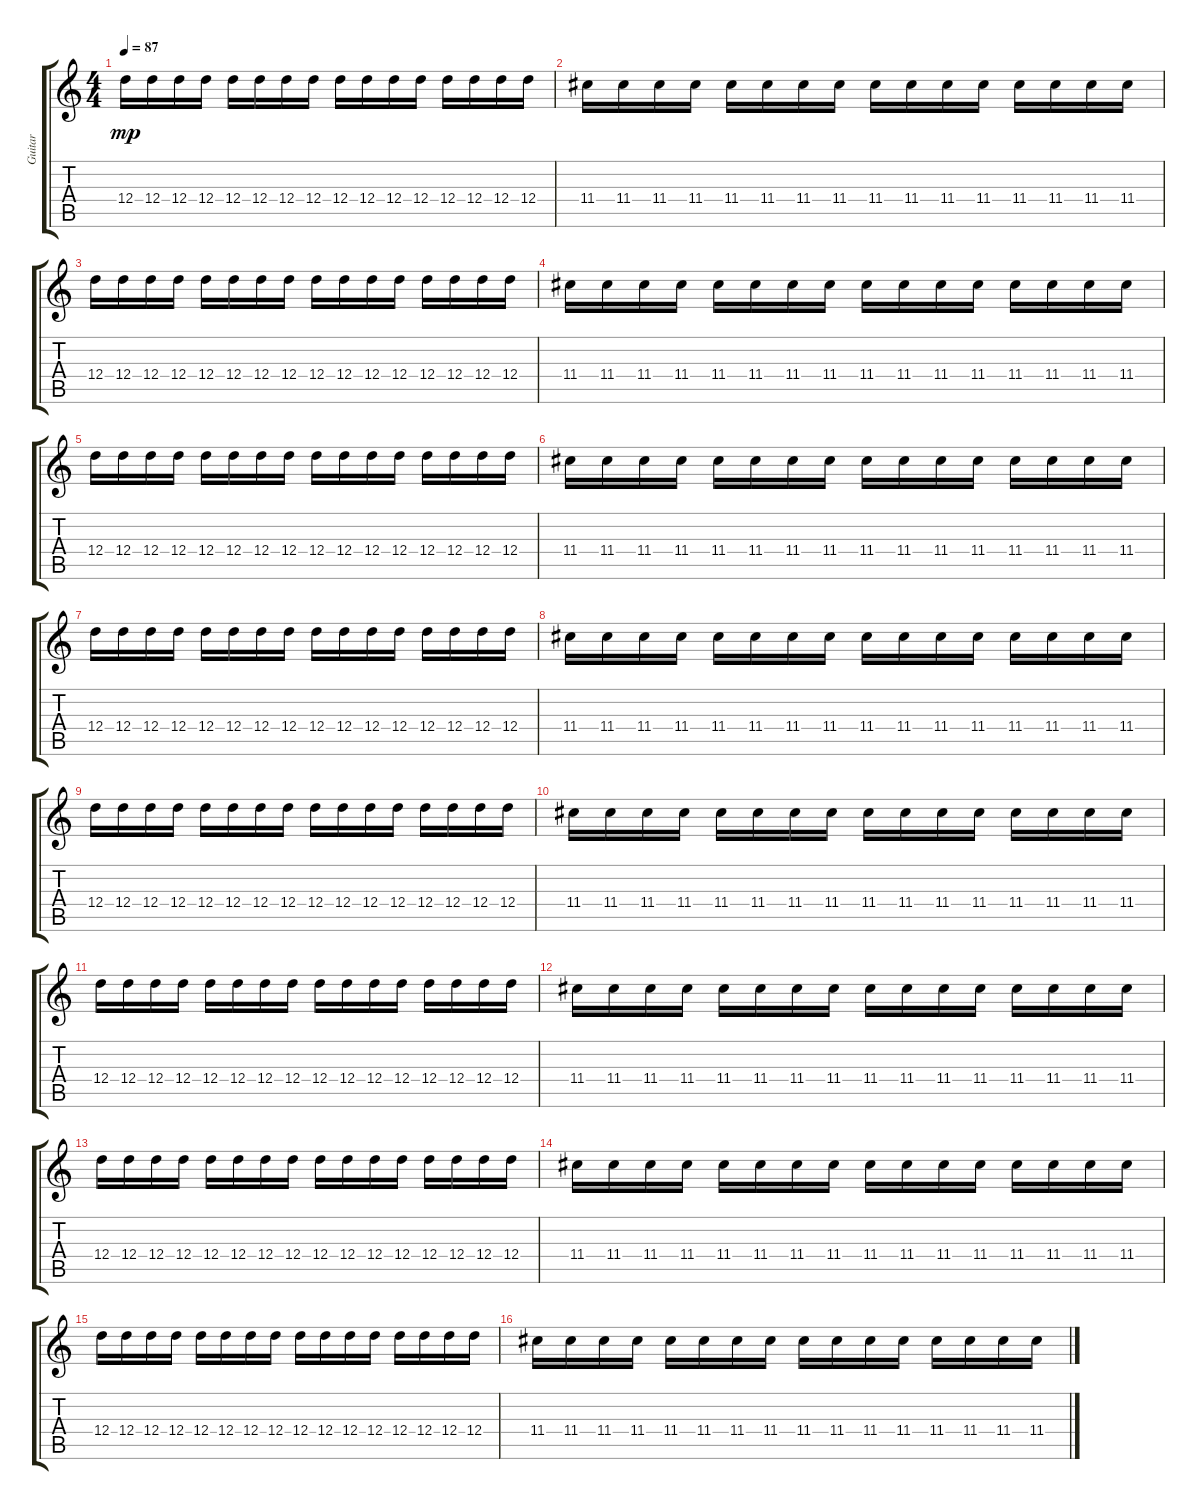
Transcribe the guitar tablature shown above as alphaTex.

\track ("Guitar" "Guitar") {instrument electricguitarjazz}
\staff {score tabs}
\tuning (E4 B3 G3 D3 A2 D2) {hide}
\ts (4 4)
\tempo 87
\clef g2
\ks c
12.4.16{dy mp} 12.4.16 12.4.16 12.4.16 12.4.16 12.4.16 12.4.16 12.4.16 12.4.16 12.4.16 12.4.16 12.4.16 12.4.16 12.4.16 12.4.16 12.4.16 |
11.4.16 11.4.16 11.4.16 11.4.16 11.4.16 11.4.16 11.4.16 11.4.16 11.4.16 11.4.16 11.4.16 11.4.16 11.4.16 11.4.16 11.4.16 11.4.16 |
12.4.16 12.4.16 12.4.16 12.4.16 12.4.16 12.4.16 12.4.16 12.4.16 12.4.16 12.4.16 12.4.16 12.4.16 12.4.16 12.4.16 12.4.16 12.4.16 |
11.4.16 11.4.16 11.4.16 11.4.16 11.4.16 11.4.16 11.4.16 11.4.16 11.4.16 11.4.16 11.4.16 11.4.16 11.4.16 11.4.16 11.4.16 11.4.16 |
12.4.16 12.4.16 12.4.16 12.4.16 12.4.16 12.4.16 12.4.16 12.4.16 12.4.16 12.4.16 12.4.16 12.4.16 12.4.16 12.4.16 12.4.16 12.4.16 |
11.4.16 11.4.16 11.4.16 11.4.16 11.4.16 11.4.16 11.4.16 11.4.16 11.4.16 11.4.16 11.4.16 11.4.16 11.4.16 11.4.16 11.4.16 11.4.16 |
12.4.16 12.4.16 12.4.16 12.4.16 12.4.16 12.4.16 12.4.16 12.4.16 12.4.16 12.4.16 12.4.16 12.4.16 12.4.16 12.4.16 12.4.16 12.4.16 |
11.4.16 11.4.16 11.4.16 11.4.16 11.4.16 11.4.16 11.4.16 11.4.16 11.4.16 11.4.16 11.4.16 11.4.16 11.4.16 11.4.16 11.4.16 11.4.16 |
12.4.16 12.4.16 12.4.16 12.4.16 12.4.16 12.4.16 12.4.16 12.4.16 12.4.16 12.4.16 12.4.16 12.4.16 12.4.16 12.4.16 12.4.16 12.4.16 |
11.4.16 11.4.16 11.4.16 11.4.16 11.4.16 11.4.16 11.4.16 11.4.16 11.4.16 11.4.16 11.4.16 11.4.16 11.4.16 11.4.16 11.4.16 11.4.16 |
12.4.16 12.4.16 12.4.16 12.4.16 12.4.16 12.4.16 12.4.16 12.4.16 12.4.16 12.4.16 12.4.16 12.4.16 12.4.16 12.4.16 12.4.16 12.4.16 |
11.4.16 11.4.16 11.4.16 11.4.16 11.4.16 11.4.16 11.4.16 11.4.16 11.4.16 11.4.16 11.4.16 11.4.16 11.4.16 11.4.16 11.4.16 11.4.16 |
12.4.16 12.4.16 12.4.16 12.4.16 12.4.16 12.4.16 12.4.16 12.4.16 12.4.16 12.4.16 12.4.16 12.4.16 12.4.16 12.4.16 12.4.16 12.4.16 |
11.4.16 11.4.16 11.4.16 11.4.16 11.4.16 11.4.16 11.4.16 11.4.16 11.4.16 11.4.16 11.4.16 11.4.16 11.4.16 11.4.16 11.4.16 11.4.16 |
12.4.16 12.4.16 12.4.16 12.4.16 12.4.16 12.4.16 12.4.16 12.4.16 12.4.16 12.4.16 12.4.16 12.4.16 12.4.16 12.4.16 12.4.16 12.4.16 |
11.4.16 11.4.16 11.4.16 11.4.16 11.4.16 11.4.16 11.4.16 11.4.16 11.4.16 11.4.16 11.4.16 11.4.16 11.4.16 11.4.16 11.4.16 11.4.16
